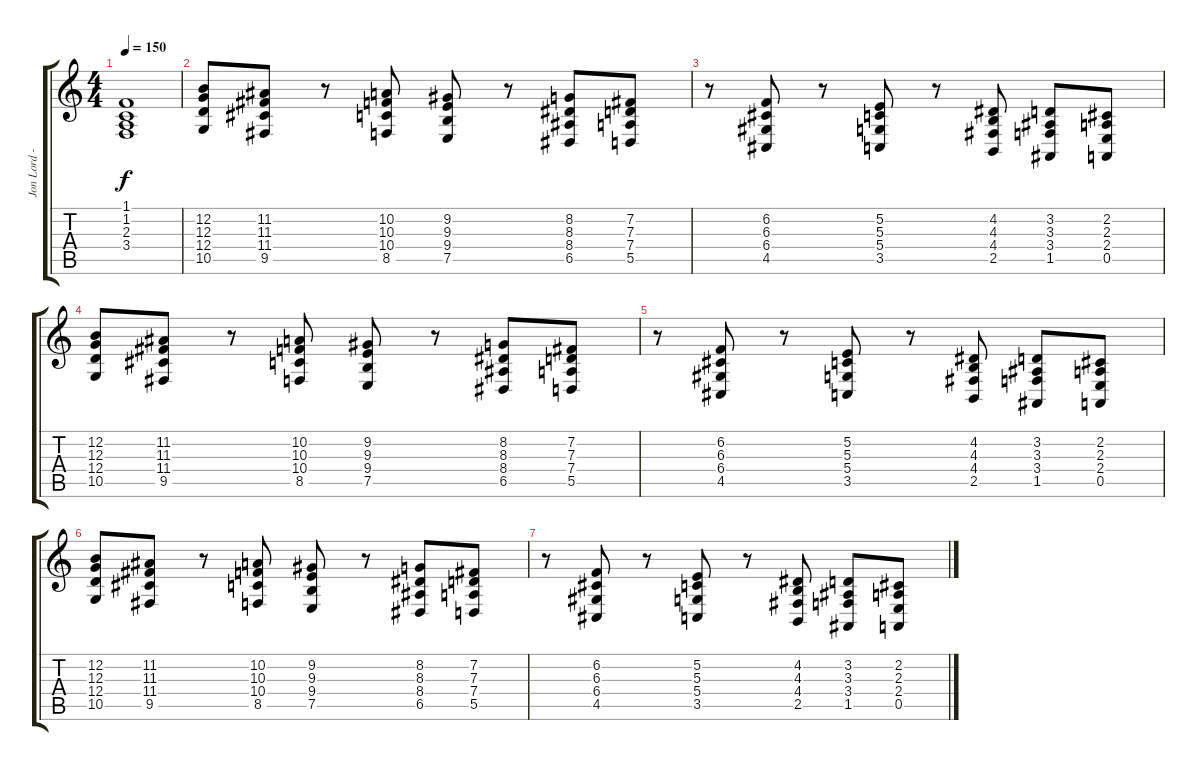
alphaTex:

\track ("Jon Lord - keyboards" "Jon Lord -") {instrument stringensemble2}
\staff {score tabs}
\tuning (E4 B3 G3 D3 A2 E2) {hide}
\ts (4 4)
\tempo 150
\clef g2
\ks c
(1.1 1.2 2.3 3.4).1{dy f} |
(12.2 12.3 12.4 10.5).8 (11.2 11.3 11.4 9.5).8 r.8 (10.2 10.3 10.4 8.5).8 (9.2 9.3 9.4 7.5).8 r.8 (8.2 8.3 8.4 6.5).8 (7.2 7.3 7.4 5.5).8 |
r.8 (6.2 6.3 6.4 4.5).8 r.8 (5.2 5.3 5.4 3.5).8 r.8 (4.2 4.3 4.4 2.5).8 (3.2 3.3 3.4 1.5).8 (2.2 2.3 2.4 0.5).8 |
(12.2 12.3 12.4 10.5).8 (11.2 11.3 11.4 9.5).8 r.8 (10.2 10.3 10.4 8.5).8 (9.2 9.3 9.4 7.5).8 r.8 (8.2 8.3 8.4 6.5).8 (7.2 7.3 7.4 5.5).8 |
r.8 (6.2 6.3 6.4 4.5).8 r.8 (5.2 5.3 5.4 3.5).8 r.8 (4.2 4.3 4.4 2.5).8 (3.2 3.3 3.4 1.5).8 (2.2 2.3 2.4 0.5).8 |
(12.2 12.3 12.4 10.5).8 (11.2 11.3 11.4 9.5).8 r.8 (10.2 10.3 10.4 8.5).8 (9.2 9.3 9.4 7.5).8 r.8 (8.2 8.3 8.4 6.5).8 (7.2 7.3 7.4 5.5).8 |
r.8 (6.2 6.3 6.4 4.5).8 r.8 (5.2 5.3 5.4 3.5).8 r.8 (4.2 4.3 4.4 2.5).8 (3.2 3.3 3.4 1.5).8 (2.2 2.3 2.4 0.5).8
